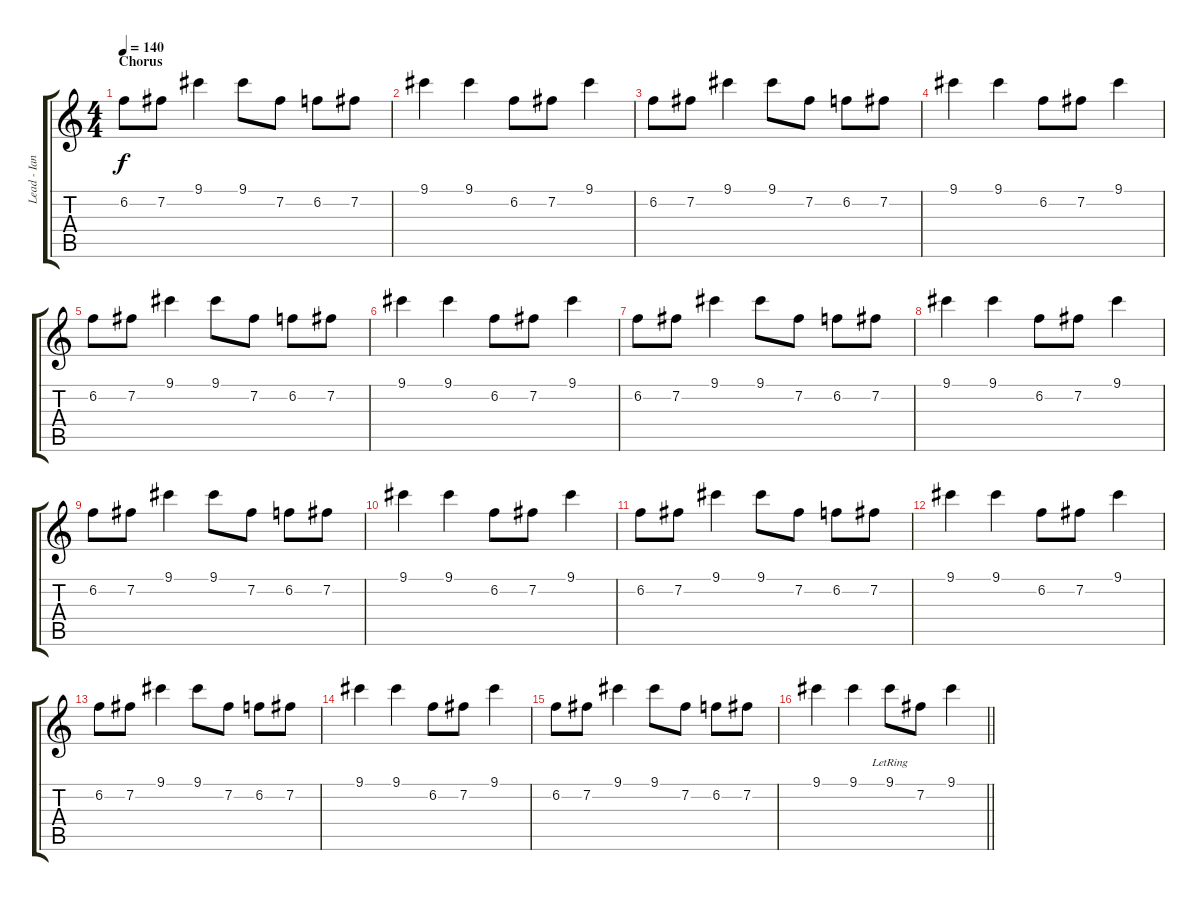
\track ("Lead - Ian" "Lead - Ian") {instrument overdrivenguitar}
\staff {score tabs}
\tuning (E4 B3 G3 D3 A2 E2) {hide}
\ts (4 4)
\section ("" "Chorus")
\tempo 140
\clef g2
\ks c
6.2.8{dy f instrument overdrivenguitar} 7.2.8 9.1.4 9.1.8 7.2.8 6.2.8 7.2.8 |
9.1.4 9.1.4 6.2.8 7.2.8 9.1.4 |
6.2.8 7.2.8 9.1.4 9.1.8 7.2.8 6.2.8 7.2.8 |
9.1.4 9.1.4 6.2.8 7.2.8 9.1.4 |
6.2.8 7.2.8 9.1.4 9.1.8 7.2.8 6.2.8 7.2.8 |
9.1.4 9.1.4 6.2.8 7.2.8 9.1.4 |
6.2.8 7.2.8 9.1.4 9.1.8 7.2.8 6.2.8 7.2.8 |
9.1.4 9.1.4 6.2.8 7.2.8 9.1.4 |
6.2.8 7.2.8 9.1.4 9.1.8 7.2.8 6.2.8 7.2.8 |
9.1.4 9.1.4 6.2.8 7.2.8 9.1.4 |
6.2.8 7.2.8 9.1.4 9.1.8 7.2.8 6.2.8 7.2.8 |
9.1.4 9.1.4 6.2.8 7.2.8 9.1.4 |
6.2.8 7.2.8 9.1.4 9.1.8 7.2.8 6.2.8 7.2.8 |
9.1.4 9.1.4 6.2.8 7.2.8 9.1.4 |
6.2.8 7.2.8 9.1.4 9.1.8 7.2.8 6.2.8 7.2.8 |
\barLineRight lightlight
9.1.4 9.1.4 9.1{lr}.8 7.2.8 9.1.4
